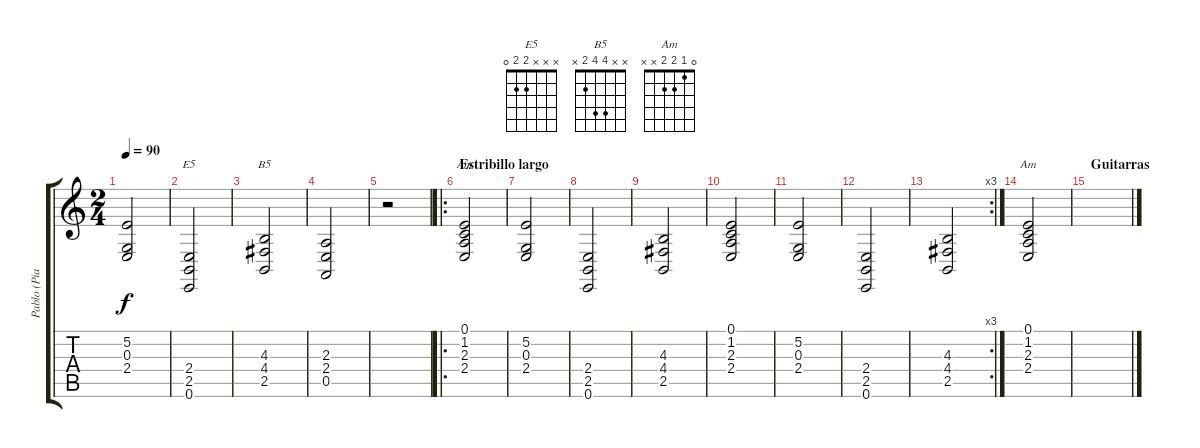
\track ("Pablo (Piano)" "Pablo (Pia") {instrument brightacousticpiano}
\staff {score tabs}
\tuning (E4 B3 G3 D3 A2 E2) {hide}
\chord ("E5" x x x 2 2 0)
\chord ("B5" x x 4 4 2 x)
\chord ("Am" 0 1 2 2 0 0)
\chord ("Am" 0 1 2 2 x x)
\ts (2 4)
\tempo 90
\clef g2
\ks c
(5.2 0.3 2.4).2{dy f} |
(2.4 2.5 0.6).2{ch "E5"} |
(4.3 4.4 2.5).2{ch "B5"} |
(2.3 2.4 0.5).2 |
r.2 |
\ro
\section ("" "Estribillo largo")
(0.1 1.2 2.3 2.4).2{ch "Am"} |
(5.2 0.3 2.4).2 |
(2.4 2.5 0.6).2 |
(4.3 4.4 2.5).2 |
(0.1 1.2 2.3 2.4).2 |
(5.2 0.3 2.4).2 |
(2.4 2.5 0.6).2 |
\rc 3
(4.3 4.4 2.5).2 |
(0.1 1.2 2.3 2.4).2{ch "Am"} |
\section ("" "Guitarras")
